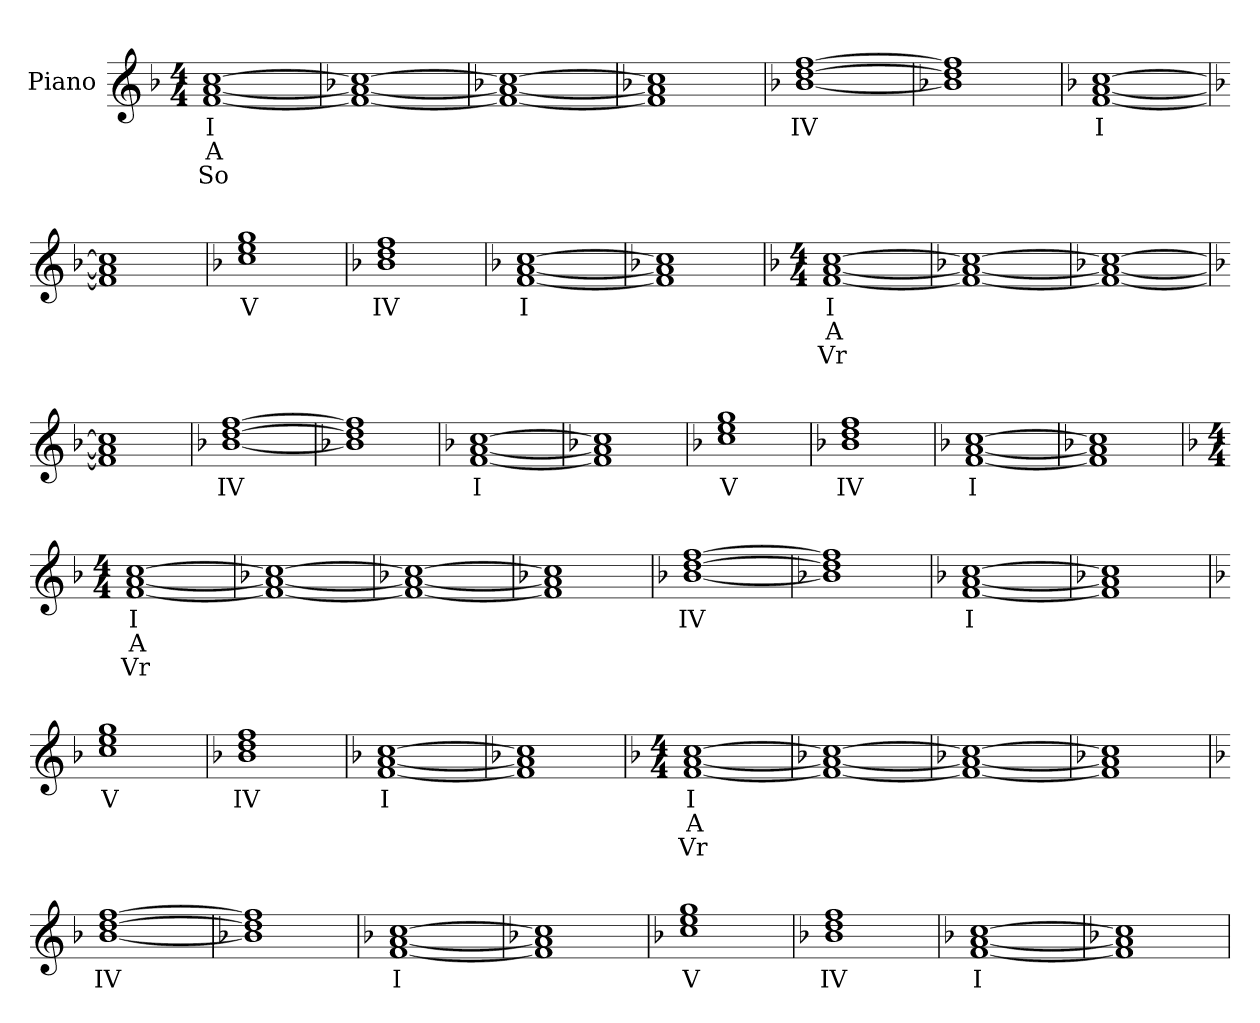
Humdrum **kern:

**kern	**text	**text	**text
*part1	*part1	*part1	*part1
*staff1	*staff1	*staff1	*staff1
*I"Piano	*	*	*
*I'Pno	*	*	*
*k[b-]	*	*	*
*F:	*	*	*
*M4/4	*	*	*
=	=	=	=
[1f [1a [1cc	I	A	So
=	=	=	=
*k[b-]	*	*	*
*F:	*	*	*
1f_ 1a_ 1cc_	.	.	.
=	=	=	=
*k[b-]	*	*	*
*F:	*	*	*
1f_ 1a_ 1cc_	.	.	.
=	=	=	=
*k[b-]	*	*	*
*F:	*	*	*
1f] 1a] 1cc]	.	.	.
=	=	=	=
*k[b-]	*	*	*
*F:	*	*	*
[1b- [1dd [1ff	IV	.	.
=	=	=	=
*k[b-]	*	*	*
*F:	*	*	*
1b-] 1dd] 1ff]	.	.	.
=	=	=	=
*k[b-]	*	*	*
*F:	*	*	*
[1f [1a [1cc	I	.	.
=	=	=	=
*k[b-]	*	*	*
*F:	*	*	*
1f] 1a] 1cc]	.	.	.
=	=	=	=
*k[b-]	*	*	*
*F:	*	*	*
1cc 1ee 1gg	V	.	.
=	=	=	=
*k[b-]	*	*	*
*F:	*	*	*
1b- 1dd 1ff	IV	.	.
=	=	=	=
*k[b-]	*	*	*
*F:	*	*	*
[1f [1a [1cc	I	.	.
=	=	=	=
*k[b-]	*	*	*
*F:	*	*	*
1f] 1a] 1cc]	.	.	.
=	=	=	=
*k[b-]	*	*	*
*F:	*	*	*
*M4/4	*	*	*
[1f [1a [1cc	I	A	Vr
=	=	=	=
*k[b-]	*	*	*
*F:	*	*	*
1f_ 1a_ 1cc_	.	.	.
=	=	=	=
*k[b-]	*	*	*
*F:	*	*	*
1f_ 1a_ 1cc_	.	.	.
=	=	=	=
*k[b-]	*	*	*
*F:	*	*	*
1f] 1a] 1cc]	.	.	.
=	=	=	=
*k[b-]	*	*	*
*F:	*	*	*
[1b- [1dd [1ff	IV	.	.
=	=	=	=
*k[b-]	*	*	*
*F:	*	*	*
1b-] 1dd] 1ff]	.	.	.
=	=	=	=
*k[b-]	*	*	*
*F:	*	*	*
[1f [1a [1cc	I	.	.
=	=	=	=
*k[b-]	*	*	*
*F:	*	*	*
1f] 1a] 1cc]	.	.	.
=	=	=	=
*k[b-]	*	*	*
*F:	*	*	*
1cc 1ee 1gg	V	.	.
=	=	=	=
*k[b-]	*	*	*
*F:	*	*	*
1b- 1dd 1ff	IV	.	.
=	=	=	=
*k[b-]	*	*	*
*F:	*	*	*
[1f [1a [1cc	I	.	.
=	=	=	=
*k[b-]	*	*	*
*F:	*	*	*
1f] 1a] 1cc]	.	.	.
=	=	=	=
*k[b-]	*	*	*
*F:	*	*	*
*M4/4	*	*	*
[1f [1a [1cc	I	A	Vr
=	=	=	=
*k[b-]	*	*	*
*F:	*	*	*
1f_ 1a_ 1cc_	.	.	.
=	=	=	=
*k[b-]	*	*	*
*F:	*	*	*
1f_ 1a_ 1cc_	.	.	.
=	=	=	=
*k[b-]	*	*	*
*F:	*	*	*
1f] 1a] 1cc]	.	.	.
=	=	=	=
*k[b-]	*	*	*
*F:	*	*	*
[1b- [1dd [1ff	IV	.	.
=	=	=	=
*k[b-]	*	*	*
*F:	*	*	*
1b-] 1dd] 1ff]	.	.	.
=	=	=	=
*k[b-]	*	*	*
*F:	*	*	*
[1f [1a [1cc	I	.	.
=	=	=	=
*k[b-]	*	*	*
*F:	*	*	*
1f] 1a] 1cc]	.	.	.
=	=	=	=
*k[b-]	*	*	*
*F:	*	*	*
1cc 1ee 1gg	V	.	.
=	=	=	=
*k[b-]	*	*	*
*F:	*	*	*
1b- 1dd 1ff	IV	.	.
=	=	=	=
*k[b-]	*	*	*
*F:	*	*	*
[1f [1a [1cc	I	.	.
=	=	=	=
*k[b-]	*	*	*
*F:	*	*	*
1f] 1a] 1cc]	.	.	.
=	=	=	=
*k[b-]	*	*	*
*F:	*	*	*
*M4/4	*	*	*
[1f [1a [1cc	I	A	Vr
=	=	=	=
*k[b-]	*	*	*
*F:	*	*	*
1f_ 1a_ 1cc_	.	.	.
=	=	=	=
*k[b-]	*	*	*
*F:	*	*	*
1f_ 1a_ 1cc_	.	.	.
=	=	=	=
*k[b-]	*	*	*
*F:	*	*	*
1f] 1a] 1cc]	.	.	.
=	=	=	=
*k[b-]	*	*	*
*F:	*	*	*
[1b- [1dd [1ff	IV	.	.
=	=	=	=
*k[b-]	*	*	*
*F:	*	*	*
1b-] 1dd] 1ff]	.	.	.
=	=	=	=
*k[b-]	*	*	*
*F:	*	*	*
[1f [1a [1cc	I	.	.
=	=	=	=
*k[b-]	*	*	*
*F:	*	*	*
1f] 1a] 1cc]	.	.	.
=	=	=	=
*k[b-]	*	*	*
*F:	*	*	*
1cc 1ee 1gg	V	.	.
=	=	=	=
*k[b-]	*	*	*
*F:	*	*	*
1b- 1dd 1ff	IV	.	.
=	=	=	=
*k[b-]	*	*	*
*F:	*	*	*
[1f [1a [1cc	I	.	.
=	=	=	=
*k[b-]	*	*	*
*F:	*	*	*
1f] 1a] 1cc]	.	.	.
=	=	=	=
*-	*-	*-	*-
